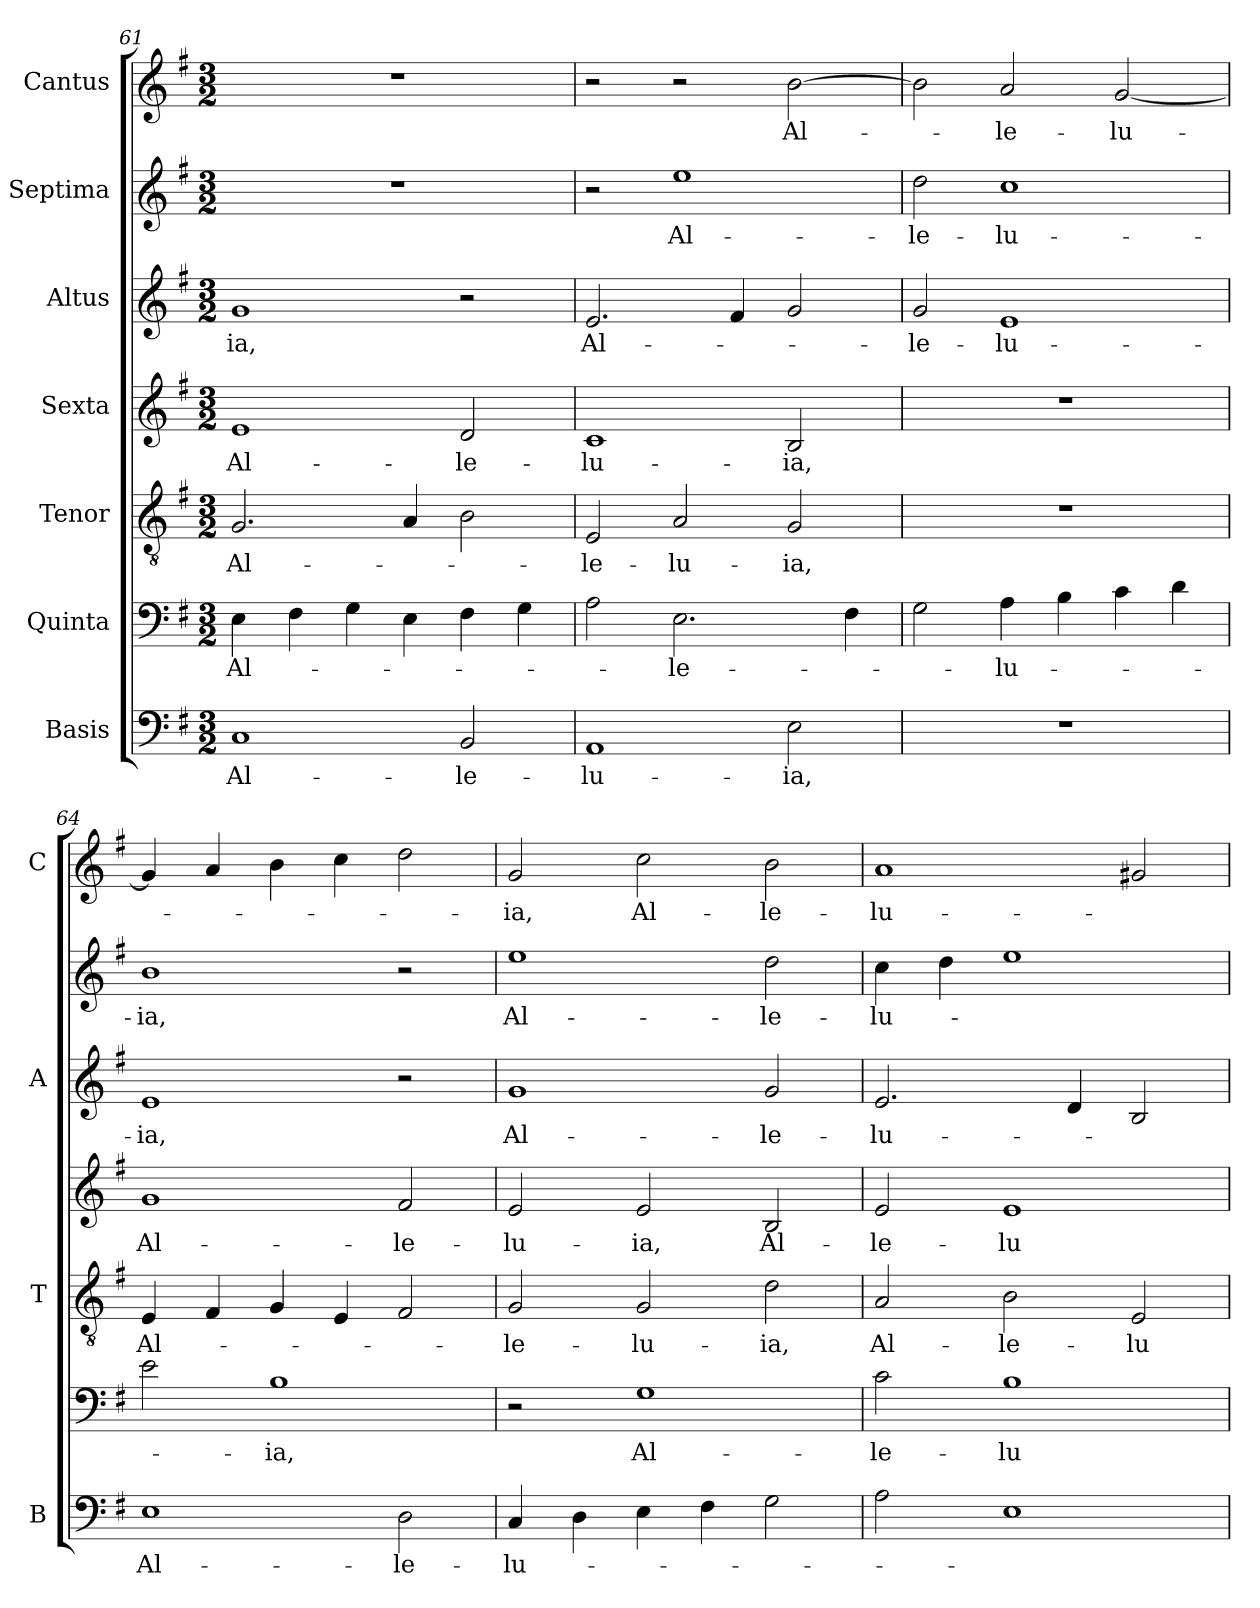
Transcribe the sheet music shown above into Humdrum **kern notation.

**kern	**text	**kern	**text	**kern	**text	**kern	**text	**kern	**text	**kern	**text	**kern	**text
*part7	*part7	*part6	*part6	*part5	*part5	*part4	*part4	*part3	*part3	*part2	*part2	*part1	*part1
*staff7	*staff7	*staff6	*staff6	*staff5	*staff5	*staff4	*staff4	*staff3	*staff3	*staff2	*staff2	*staff1	*staff1
*I"Basis	*	*I"Quinta	*	*I"Tenor	*	*I"Sexta	*	*I"Altus	*	*I"Septima	*	*I"Cantus	*
*I'B	*	*	*	*I'T	*	*	*	*I'A	*	*	*	*I'C	*
*clefF4	*	*clefF4	*	*clefGv2	*	*clefG2	*	*clefG2	*	*clefG2	*	*clefG2	*
*k[f#]	*	*k[f#]	*	*k[f#]	*	*k[f#]	*	*k[f#]	*	*k[f#]	*	*k[f#]	*
*G:	*	*G:	*	*G:	*	*G:	*	*G:	*	*G:	*	*G:	*
*M3/2	*	*M3/2	*	*M3/2	*	*M3/2	*	*M3/2	*	*M3/2	*	*M3/2	*
=61	=61	=61	=61	=61	=61	=61	=61	=61	=61	=61	=61	=61	=61
!	!LO:LY:b	!	!	!	!	!	!	!	!	!	!	!	!
!	!	!	!LO:LY:b	!	!	!	!	!	!	!	!	!	!
!	!	!	!	!	!LO:LY:b	!	!	!	!	!	!	!	!
!	!	!	!	!	!	!	!LO:LY:b	!	!	!	!	!	!
!	!	!	!	!	!	!	!	!	!LO:LY:b	!	!	!	!
1C	Al-	4E\	Al-	2.G/	Al-	1e	Al-	1g	-ia,	1.r	.	1.r	.
.	.	4F#\	.	.	.	.	.	.	.	.	.	.	.
.	.	4G\	.	.	.	.	.	.	.	.	.	.	.
.	.	4E\	.	4A/	.	.	.	.	.	.	.	.	.
!	!LO:LY:b	!	!	!	!	!	!	!	!	!	!	!	!
!	!	!	!	!	!	!	!LO:LY:b	!	!	!	!	!	!
2BB/	-le-	4F#\	.	2B\	.	2d/	-le-	2r	.	.	.	.	.
.	.	4G\	.	.	.	.	.	.	.	.	.	.	.
=62	=62	=62	=62	=62	=62	=62	=62	=62	=62	=62	=62	=62	=62
!	!LO:LY:b	!	!	!	!	!	!	!	!	!	!	!	!
!	!	!	!	!	!LO:LY:b	!	!	!	!	!	!	!	!
!	!	!	!	!	!	!	!LO:LY:b	!	!	!	!	!	!
!	!	!	!	!	!	!	!	!	!LO:LY:b	!	!	!	!
1AA	-lu-	2A\	.	2E/	-le-	1c	-lu-	2.e/	Al-	2r	.	2r	.
!	!	!	!LO:LY:b	!	!	!	!	!	!	!	!	!	!
!	!	!	!	!	!LO:LY:b	!	!	!	!	!	!	!	!
!	!	!	!	!	!	!	!	!	!	!	!LO:LY:b	!	!
.	.	2.E\	-le-	2A/	-lu-	.	.	.	.	1ee	Al-	2r	.
.	.	.	.	.	.	.	.	4f#/	.	.	.	.	.
!	!LO:LY:b	!	!	!	!	!	!	!	!	!	!	!	!
!	!	!	!	!	!LO:LY:b	!	!	!	!	!	!	!	!
!	!	!	!	!	!	!	!LO:LY:b	!	!	!	!	!	!
!	!	!	!	!	!	!	!	!	!	!	!	!	!LO:LY:b
2E\	-ia,	.	.	2G/	-ia,	2B/	-ia,	2g/	.	.	.	[2b\	Al-
.	.	4F#\	.	.	.	.	.	.	.	.	.	.	.
=63	=63	=63	=63	=63	=63	=63	=63	=63	=63	=63	=63	=63	=63
!	!	!	!	!	!	!	!	!	!LO:LY:b	!	!	!	!
!	!	!	!	!	!	!	!	!	!	!	!LO:LY:b	!	!
1.r	.	2G\	.	1.r	.	1.r	.	2g/	-le-	2dd\	-le-	2b\]	.
!	!	!	!LO:LY:b	!	!	!	!	!	!	!	!	!	!
!	!	!	!	!	!	!	!	!	!LO:LY:b	!	!	!	!
!	!	!	!	!	!	!	!	!	!	!	!LO:LY:b	!	!
!	!	!	!	!	!	!	!	!	!	!	!	!	!LO:LY:b
.	.	4A\	-lu-	.	.	.	.	1e	-lu-	1cc	-lu-	2a/	-le-
.	.	4B\	.	.	.	.	.	.	.	.	.	.	.
!	!	!	!	!	!	!	!	!	!	!	!	!	!LO:LY:b
.	.	4c\	.	.	.	.	.	.	.	.	.	[2g/	-lu-
.	.	4d\	.	.	.	.	.	.	.	.	.	.	.
=64	=64	=64	=64	=64	=64	=64	=64	=64	=64	=64	=64	=64	=64
!	!LO:LY:b	!	!	!	!	!	!	!	!	!	!	!	!
!	!	!	!	!	!LO:LY:b	!	!	!	!	!	!	!	!
!	!	!	!	!	!	!	!LO:LY:b	!	!	!	!	!	!
!	!	!	!	!	!	!	!	!	!LO:LY:b	!	!	!	!
!	!	!	!	!	!	!	!	!	!	!	!LO:LY:b	!	!
1E	Al-	2e\	.	4E/	Al-	1g	Al-	1e	-ia,	1b	-ia,	4g/]	.
.	.	.	.	4F#/	.	.	.	.	.	.	.	4a/	.
!	!	!	!LO:LY:b	!	!	!	!	!	!	!	!	!	!
.	.	1B	-ia,	4G/	.	.	.	.	.	.	.	4b\	.
.	.	.	.	4E/	.	.	.	.	.	.	.	4cc\	.
!	!LO:LY:b	!	!	!	!	!	!	!	!	!	!	!	!
!	!	!	!	!	!	!	!LO:LY:b	!	!	!	!	!	!
2D\	-le-	.	.	2F#/	.	2f#/	-le-	2r	.	2r	.	2dd\	.
!!LO:PB:g=z
=65	=65	=65	=65	=65	=65	=65	=65	=65	=65	=65	=65	=65	=65
!	!LO:LY:b	!	!	!	!	!	!	!	!	!	!	!	!
!	!	!	!	!	!LO:LY:b	!	!	!	!	!	!	!	!
!	!	!	!	!	!	!	!LO:LY:b	!	!	!	!	!	!
!	!	!	!	!	!	!	!	!	!LO:LY:b	!	!	!	!
!	!	!	!	!	!	!	!	!	!	!	!LO:LY:b	!	!
!	!	!	!	!	!	!	!	!	!	!	!	!	!LO:LY:b
4C/	-lu-	2r	.	2G/	-le-	2e/	-lu-	1g	Al-	1ee	Al-	2g/	-ia,
4D\	.	.	.	.	.	.	.	.	.	.	.	.	.
!	!	!	!LO:LY:b	!	!	!	!	!	!	!	!	!	!
!	!	!	!	!	!LO:LY:b	!	!	!	!	!	!	!	!
!	!	!	!	!	!	!	!LO:LY:b	!	!	!	!	!	!
!	!	!	!	!	!	!	!	!	!	!	!	!	!LO:LY:b
4E\	.	1G	Al-	2G/	-lu-	2e/	-ia,	.	.	.	.	2cc\	Al-
4F#\	.	.	.	.	.	.	.	.	.	.	.	.	.
!	!	!	!	!	!LO:LY:b	!	!	!	!	!	!	!	!
!	!	!	!	!	!	!	!LO:LY:b	!	!	!	!	!	!
!	!	!	!	!	!	!	!	!	!LO:LY:b	!	!	!	!
!	!	!	!	!	!	!	!	!	!	!	!LO:LY:b	!	!
!	!	!	!	!	!	!	!	!	!	!	!	!	!LO:LY:b
2G\	.	.	.	2d\	-ia,	2B/	Al-	2g/	-le-	2dd\	-le-	2b\	-le-
=66	=66	=66	=66	=66	=66	=66	=66	=66	=66	=66	=66	=66	=66
!	!	!	!LO:LY:b	!	!	!	!	!	!	!	!	!	!
!	!	!	!	!	!LO:LY:b	!	!	!	!	!	!	!	!
!	!	!	!	!	!	!	!LO:LY:b	!	!	!	!	!	!
!	!	!	!	!	!	!	!	!	!LO:LY:b	!	!	!	!
!	!	!	!	!	!	!	!	!	!	!	!LO:LY:b	!	!
!	!	!	!	!	!	!	!	!	!	!	!	!	!LO:LY:b
2A\	.	2c\	-le-	2A/	Al-	2e/	-le-	2.e/	-lu-	4cc\	-lu-	1a	-lu-
.	.	.	.	.	.	.	.	.	.	4dd\	.	.	.
!	!	!	!LO:LY:b	!	!	!	!	!	!	!	!	!	!
!	!	!	!	!	!LO:LY:b	!	!	!	!	!	!	!	!
!	!	!	!	!	!	!	!LO:LY:b	!	!	!	!	!	!
1E	.	1B	-lu-	2B\	-le-	1e	-lu-	.	.	1ee	.	.	.
.	.	.	.	.	.	.	.	4d/	.	.	.	.	.
!	!	!	!	!	!LO:LY:b	!	!	!	!	!	!	!	!
.	.	.	.	2E/	-lu-	.	.	2B/	.	.	.	2g#X/	.
=	=	=	=	=	=	=	=	=	=	=	=	=	=
*-	*-	*-	*-	*-	*-	*-	*-	*-	*-	*-	*-	*-	*-
